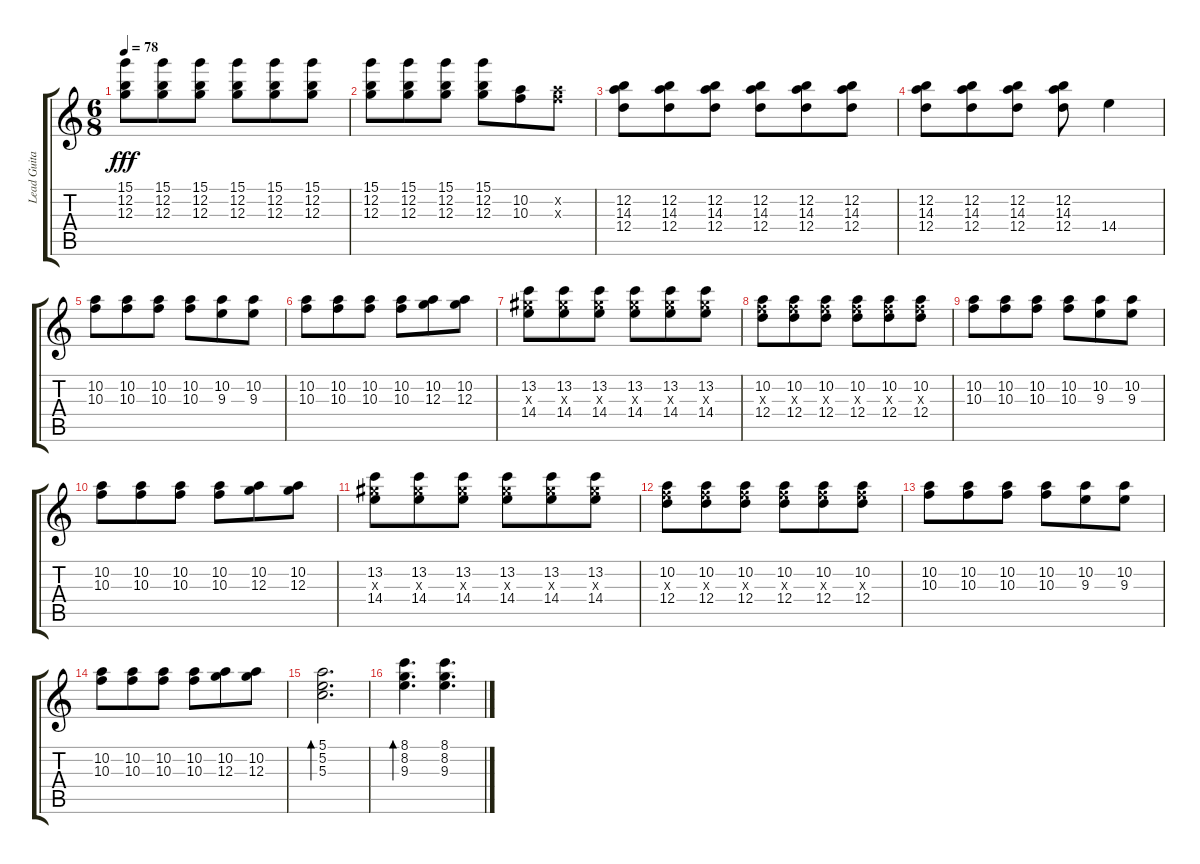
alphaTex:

\track ("Lead Guitar 2" "Lead Guita") {instrument electricguitarjazz}
\staff {score tabs}
\tuning (E4 B3 G3 D3 A2 E2) {hide}
\ts (6 8)
\tempo 78
\clef g2
\ks c
(15.1 12.2 12.3).8{dy fff} (15.1 12.2 12.3).8 (15.1 12.2 12.3).8 (15.1 12.2 12.3).8 (15.1 12.2 12.3).8 (15.1 12.2 12.3).8 |
(15.1 12.2 12.3).8 (15.1 12.2 12.3).8 (15.1 12.2 12.3).8 (15.1 12.2 12.3).8 (10.2 10.3).8 (10.2{x} 10.3{x}).8 |
(12.2 14.3 12.4).8 (12.2 14.3 12.4).8 (12.2 14.3 12.4).8 (12.2 14.3 12.4).8 (12.2 14.3 12.4).8 (12.2 14.3 12.4).8 |
(12.2 14.3 12.4).8 (12.2 14.3 12.4).8 (12.2 14.3 12.4).8 (12.2 14.3 12.4).8 14.4.4 |
(10.2 10.3).8 (10.2 10.3).8 (10.2 10.3).8 (10.2 10.3).8 (10.2 9.3).8 (10.2 9.3).8 |
(10.2 10.3).8 (10.2 10.3).8 (10.2 10.3).8 (10.2 10.3).8 (10.2 12.3).8 (10.2 12.3).8 |
(13.2 13.3{x} 14.4).8 (13.2 13.3{x} 14.4).8 (13.2 13.3{x} 14.4).8 (13.2 13.3{x} 14.4).8 (13.2 13.3{x} 14.4).8 (13.2 13.3{x} 14.4).8 |
(10.2 10.3{x} 12.4).8 (10.2 10.3{x} 12.4).8 (10.2 10.3{x} 12.4).8 (10.2 10.3{x} 12.4).8 (10.2 10.3{x} 12.4).8 (10.2 10.3{x} 12.4).8 |
(10.2 10.3).8 (10.2 10.3).8 (10.2 10.3).8 (10.2 10.3).8 (10.2 9.3).8 (10.2 9.3).8 |
(10.2 10.3).8 (10.2 10.3).8 (10.2 10.3).8 (10.2 10.3).8 (10.2 12.3).8 (10.2 12.3).8 |
(13.2 13.3{x} 14.4).8 (13.2 13.3{x} 14.4).8 (13.2 13.3{x} 14.4).8 (13.2 13.3{x} 14.4).8 (13.2 13.3{x} 14.4).8 (13.2 13.3{x} 14.4).8 |
(10.2 10.3{x} 12.4).8 (10.2 10.3{x} 12.4).8 (10.2 10.3{x} 12.4).8 (10.2 10.3{x} 12.4).8 (10.2 10.3{x} 12.4).8 (10.2 10.3{x} 12.4).8 |
(10.2 10.3).8 (10.2 10.3).8 (10.2 10.3).8 (10.2 10.3).8 (10.2 9.3).8 (10.2 9.3).8 |
(10.2 10.3).8 (10.2 10.3).8 (10.2 10.3).8 (10.2 10.3).8 (10.2 12.3).8 (10.2 12.3).8 |
(5.1 5.2 5.3).2{d bd 30} |
(8.1 8.2 9.3).4{d bd 30} (8.1 8.2 9.3).4{d}
